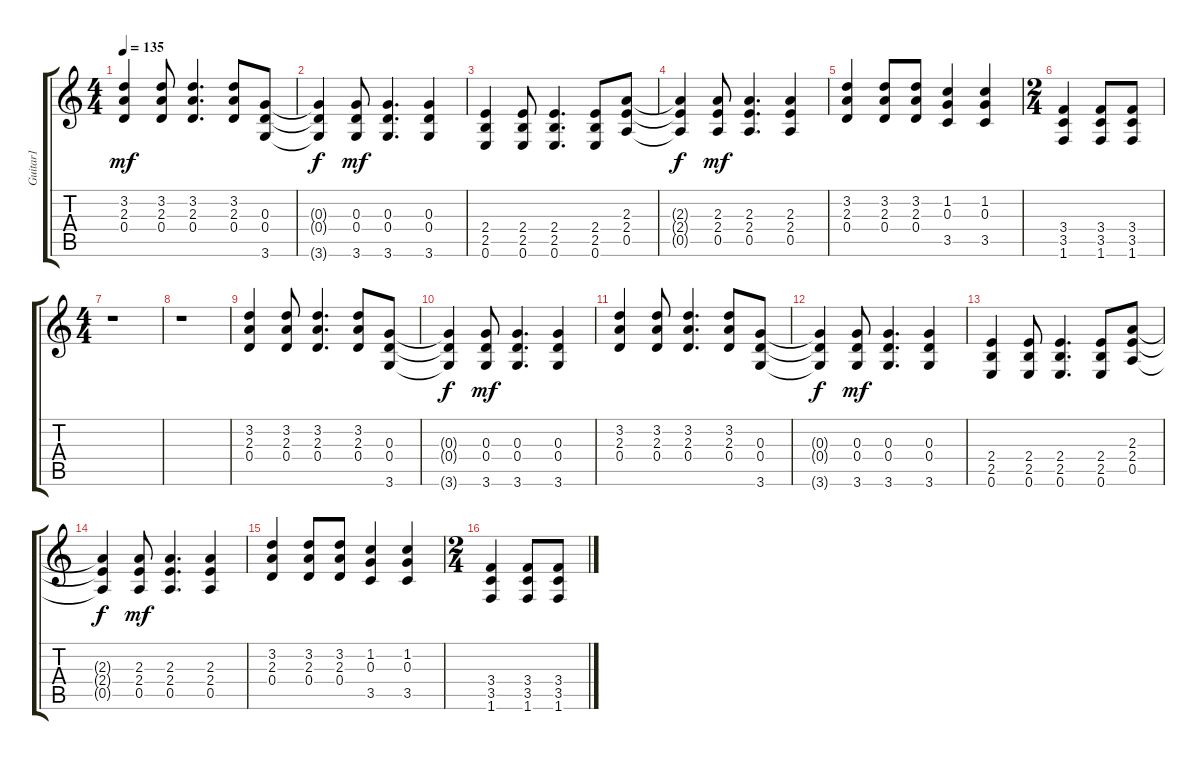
\track ("Guitar1" "Guitar1") {instrument acousticguitarsteel}
\staff {score tabs}
\tuning (E4 B3 G3 D3 A2 E2) {hide}
\ts (4 4)
\tempo 135
\clef g2
\ks c
(3.2 2.3 0.4).4{dy mf} (3.2 2.3 0.4).8 (3.2 2.3 0.4).4{d} (3.2 2.3 0.4).8 (0.3 0.4 3.6).8 |
(0.3{t} 0.4{t} 3.6{t}).4{dy f} (0.3 0.4 3.6).8{dy mf} (0.3 0.4 3.6).4{d} (0.3 0.4 3.6).4 |
(2.4 2.5 0.6).4 (2.4 2.5 0.6).8 (2.4 2.5 0.6).4{d} (2.4 2.5 0.6).8 (2.3 2.4 0.5).8 |
(2.3{t} 2.4{t} 0.5{t}).4{dy f} (2.3 2.4 0.5).8{dy mf} (2.3 2.4 0.5).4{d} (2.3 2.4 0.5).4 |
(3.2 2.3 0.4).4 (3.2 2.3 0.4).8 (3.2 2.3 0.4).8 (1.2 0.3 3.5).4 (1.2 0.3 3.5).4 |
\ts (2 4)
(3.4 3.5 1.6).4 (3.4 3.5 1.6).8 (3.4 3.5 1.6).8 |
\ts (4 4)
r.1 |
r.1 |
(3.2 2.3 0.4).4 (3.2 2.3 0.4).8 (3.2 2.3 0.4).4{d} (3.2 2.3 0.4).8 (0.3 0.4 3.6).8 |
(0.3{t} 0.4{t} 3.6{t}).4{dy f} (0.3 0.4 3.6).8{dy mf} (0.3 0.4 3.6).4{d} (0.3 0.4 3.6).4 |
(3.2 2.3 0.4).4 (3.2 2.3 0.4).8 (3.2 2.3 0.4).4{d} (3.2 2.3 0.4).8 (0.3 0.4 3.6).8 |
(0.3{t} 0.4{t} 3.6{t}).4{dy f} (0.3 0.4 3.6).8{dy mf} (0.3 0.4 3.6).4{d} (0.3 0.4 3.6).4 |
(2.4 2.5 0.6).4 (2.4 2.5 0.6).8 (2.4 2.5 0.6).4{d} (2.4 2.5 0.6).8 (2.3 2.4 0.5).8 |
(2.3{t} 2.4{t} 0.5{t}).4{dy f} (2.3 2.4 0.5).8{dy mf} (2.3 2.4 0.5).4{d} (2.3 2.4 0.5).4 |
(3.2 2.3 0.4).4 (3.2 2.3 0.4).8 (3.2 2.3 0.4).8 (1.2 0.3 3.5).4 (1.2 0.3 3.5).4 |
\ts (2 4)
(3.4 3.5 1.6).4 (3.4 3.5 1.6).8 (3.4 3.5 1.6).8
